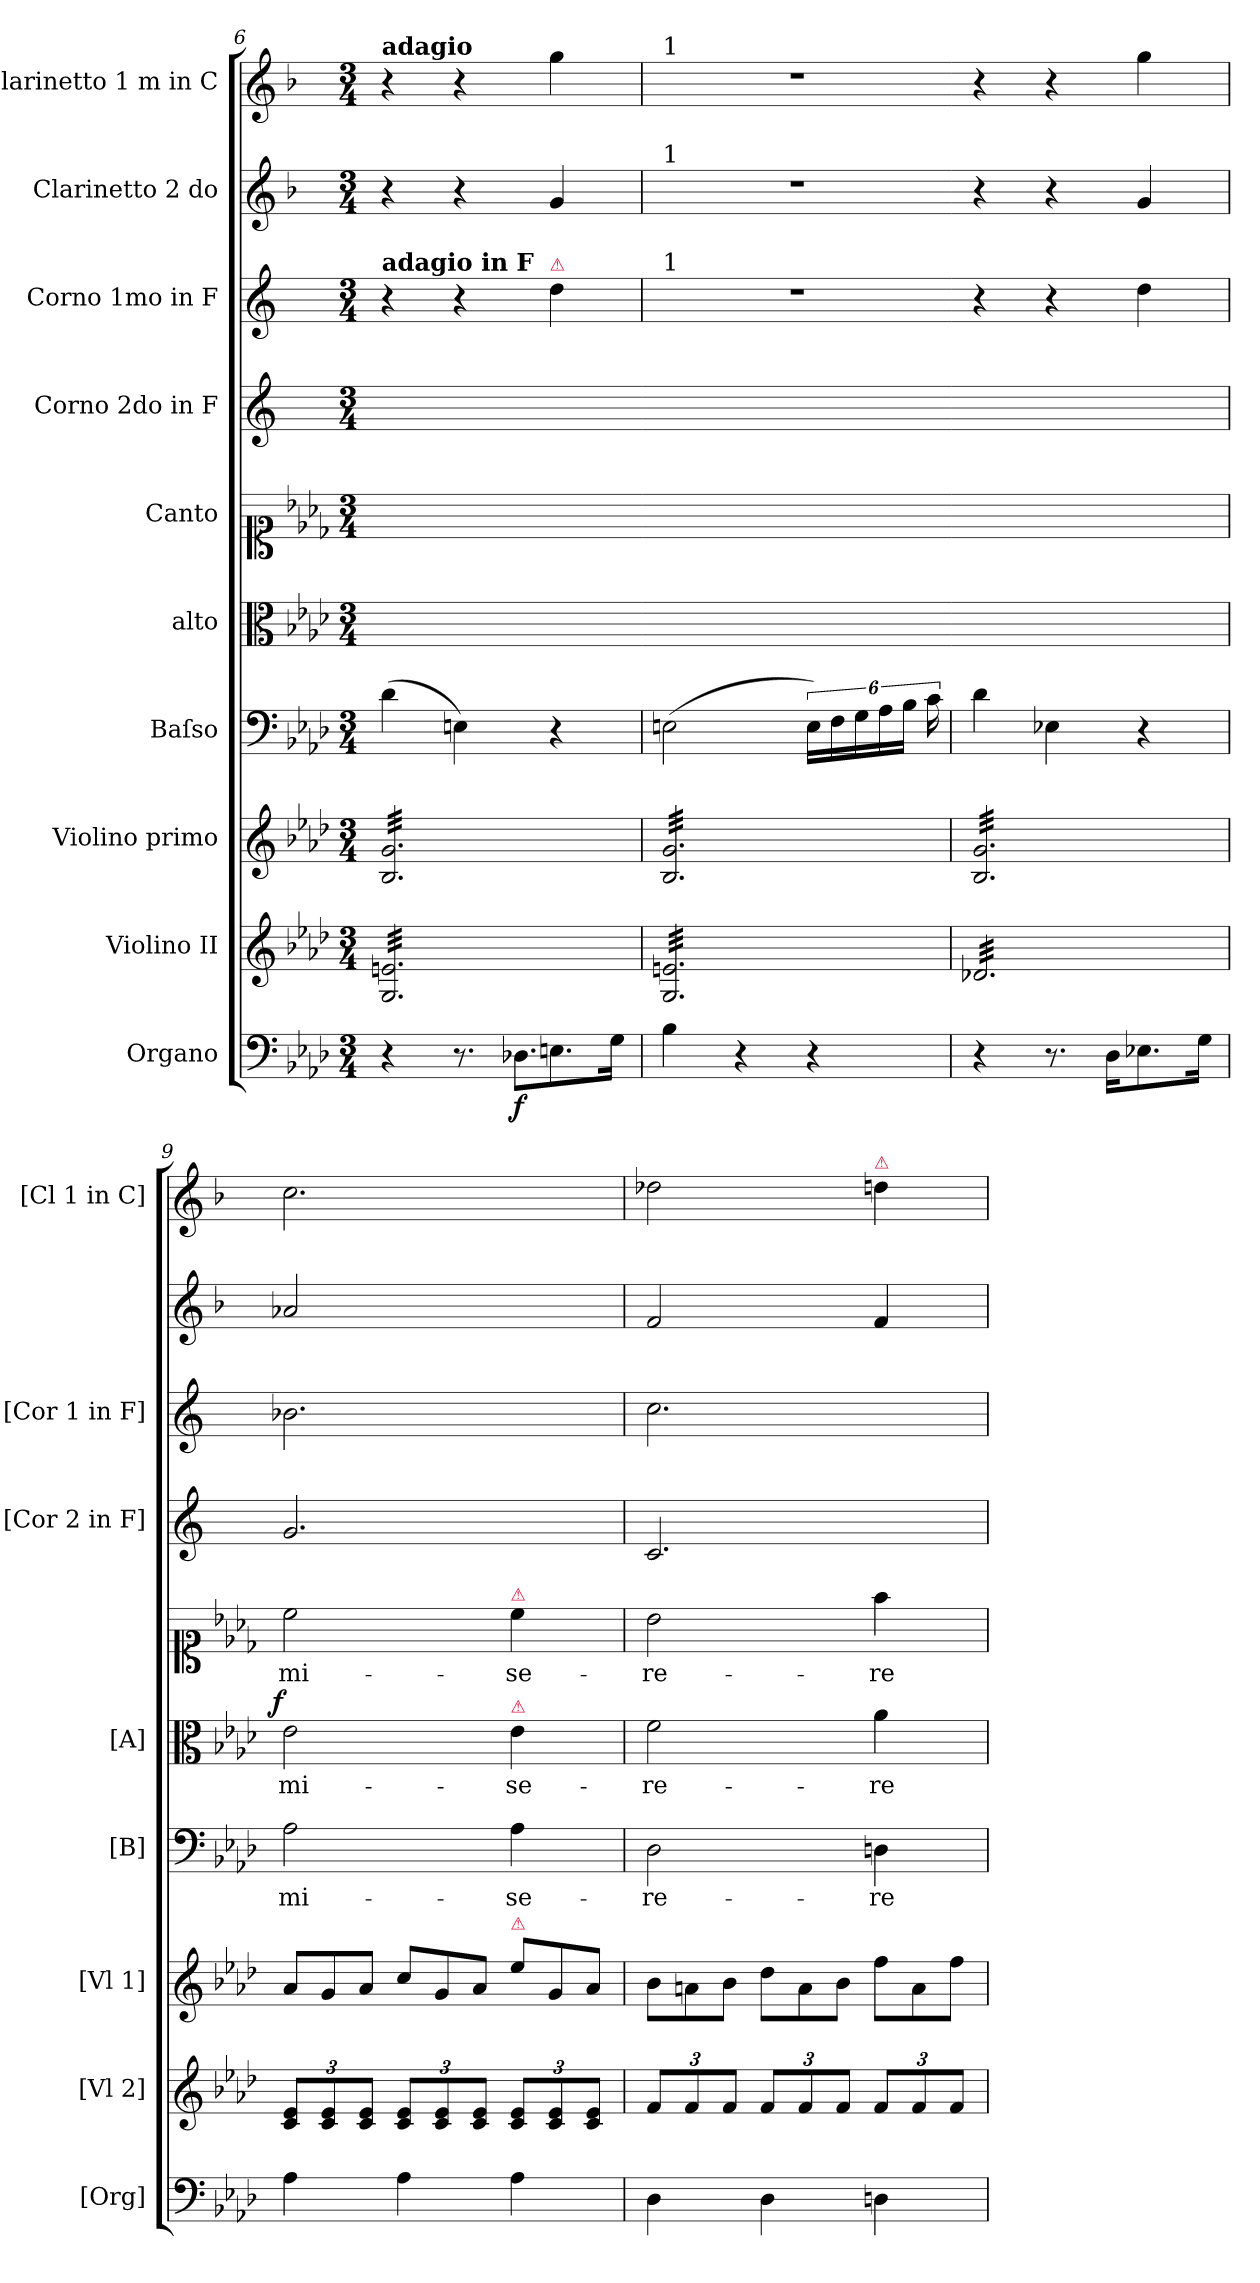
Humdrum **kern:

**kern	**dynam	**kern	**kern	**kern	**text	**kern	**text	**dynam	**kern	**text	**kern	**kern	**kern	**kern
*part10	*part10	*part9	*part8	*part7	*part7	*part6	*part6	*part6	*part5	*part5	*part4	*part3	*part2	*part1
*staff10	*staff10	*staff9	*staff8	*staff7	*staff7	*staff6	*staff6	*staff6	*staff5	*staff5	*staff4	*staff3	*staff2	*staff1
*I"Organo	*	*I"Violino II	*I"Violino primo	*I"Baſso	*	*I"alto	*	*	*I"Canto	*	*I"Corno 2do in F	*I"Corno 1mo in F	*I"Clarinetto 2 do	*I"Clarinetto 1 m in C
*I'[Org]	*	*I'[Vl 2]	*I'[Vl 1]	*I'[B]	*	*I'[A]	*	*	*	*	*I'[Cor 2 in F]	*I'[Cor 1 in F]	*	*I'[Cl 1 in C]
*clefF4	*	*clefG2	*clefG2	*clefF4	*	*clefC3	*	*	*clefC1	*	*clefG2	*clefG2	*clefG2	*clefG2
*	*	*	*	*	*	*	*	*	*	*	*ITrd4c7	*ITrd4c7	*	*
*k[b-e-a-d-]	*	*k[b-e-a-d-]	*k[b-e-a-d-]	*k[b-e-a-d-]	*	*k[b-e-a-d-]	*	*	*k[b-e-a-d-]	*	*k[b-]	*k[b-]	*k[b-]	*k[b-]
*M3/4	*	*M3/4	*M3/4	*M3/4	*	*M3/4	*	*	*M3/4	*	*M3/4	*M3/4	*M3/4	*M3/4
=6	=6	=6	=6	=6	=6	=6	=6	=6	=6	=6	=6	=6	=6	=6
!	!	!	!	!	!	!	!	!	!	!	!	!	!	!LO:TX:a:B:t=adagio
!	!	!	!	!	!	!	!	!	!	!	!	!LO:TX:a:B:t=adagio in F	!	!
*	*	*tremolo	*	*	*	*	*	*	*	*	*	*	*	*
*	*	*	*tremolo	*	*	*	*	*	*	*	*	*	*	*
4r	.	32G/ 32en/LLL	32B-/ 32g/LLL	(4d-\	.	2.ryy	.	.	2.ryy	.	2.ryy	4r	4r	4r
.	.	32G/ 32en/	32B-/ 32g/	.	.	.	.	.	.	.	.	.	.	.
.	.	32G/ 32en/	32B-/ 32g/	.	.	.	.	.	.	.	.	.	.	.
.	.	32G/ 32en/	32B-/ 32g/	.	.	.	.	.	.	.	.	.	.	.
.	.	32G/ 32en/	32B-/ 32g/	.	.	.	.	.	.	.	.	.	.	.
.	.	32G/ 32en/	32B-/ 32g/	.	.	.	.	.	.	.	.	.	.	.
.	.	32G/ 32en/	32B-/ 32g/	.	.	.	.	.	.	.	.	.	.	.
.	.	32G/ 32en/	32B-/ 32g/	.	.	.	.	.	.	.	.	.	.	.
8.r	.	32G/ 32en/	32B-/ 32g/	4En\)	.	.	.	.	.	.	.	4r	4r	4r
.	.	32G/ 32en/	32B-/ 32g/	.	.	.	.	.	.	.	.	.	.	.
.	.	32G/ 32en/	32B-/ 32g/	.	.	.	.	.	.	.	.	.	.	.
.	.	32G/ 32en/	32B-/ 32g/	.	.	.	.	.	.	.	.	.	.	.
.	.	32G/ 32en/	32B-/ 32g/	.	.	.	.	.	.	.	.	.	.	.
.	.	32G/ 32en/	32B-/ 32g/	.	.	.	.	.	.	.	.	.	.	.
!LO:N:vis=8.	!LO:DY:b	!	!	!	!	!	!	!	!	!	!	!	!	!
16D-X\L	f	32G/ 32en/	32B-/ 32g/	.	.	.	.	.	.	.	.	.	.	.
.	.	32G/ 32en/	32B-/ 32g/	.	.	.	.	.	.	.	.	.	.	.
!	!	!	!	!	!	!	!	!	!	!	!	!LO:TX:a:color=crimson:t=⚠	!	!
8.En\	.	32G/ 32en/	32B-/ 32g/	4r	.	.	.	.	.	.	.	4g\	4g/	4gg\
.	.	32G/ 32en/	32B-/ 32g/	.	.	.	.	.	.	.	.	.	.	.
.	.	32G/ 32en/	32B-/ 32g/	.	.	.	.	.	.	.	.	.	.	.
.	.	32G/ 32en/	32B-/ 32g/	.	.	.	.	.	.	.	.	.	.	.
.	.	32G/ 32en/	32B-/ 32g/	.	.	.	.	.	.	.	.	.	.	.
.	.	32G/ 32en/	32B-/ 32g/	.	.	.	.	.	.	.	.	.	.	.
16G\Jk	.	32G/ 32en/	32B-/ 32g/	.	.	.	.	.	.	.	.	.	.	.
.	.	32G/ 32en/JJJ	32B-/ 32g/JJJ	.	.	.	.	.	.	.	.	.	.	.
=7	=7	=7	=7	=7	=7	=7-	=7	=7	=7-	=7	=7-	=7	=7	=7
!	!	!	!	!	!	!	!	!	!	!	!	!	!	!LO:TX:a:t=1
!	!	!	!	!	!	!	!	!	!	!	!	!	!LO:TX:a:t=1	!
!	!	!	!	!	!	!	!	!	!	!	!	!LO:TX:a:t=1	!	!
4B-\	.	32G/ 32en/LLL	32B-/ 32g/LLL	(2En\	.	2.ryy	.	.	2.ryy	.	2.ryy	2.r	2.r	2.r
.	.	32G/ 32en/	32B-/ 32g/	.	.	.	.	.	.	.	.	.	.	.
.	.	32G/ 32en/	32B-/ 32g/	.	.	.	.	.	.	.	.	.	.	.
.	.	32G/ 32en/	32B-/ 32g/	.	.	.	.	.	.	.	.	.	.	.
.	.	32G/ 32en/	32B-/ 32g/	.	.	.	.	.	.	.	.	.	.	.
.	.	32G/ 32en/	32B-/ 32g/	.	.	.	.	.	.	.	.	.	.	.
.	.	32G/ 32en/	32B-/ 32g/	.	.	.	.	.	.	.	.	.	.	.
.	.	32G/ 32en/	32B-/ 32g/	.	.	.	.	.	.	.	.	.	.	.
4r	.	32G/ 32en/	32B-/ 32g/	.	.	.	.	.	.	.	.	.	.	.
.	.	32G/ 32en/	32B-/ 32g/	.	.	.	.	.	.	.	.	.	.	.
.	.	32G/ 32en/	32B-/ 32g/	.	.	.	.	.	.	.	.	.	.	.
.	.	32G/ 32en/	32B-/ 32g/	.	.	.	.	.	.	.	.	.	.	.
.	.	32G/ 32en/	32B-/ 32g/	.	.	.	.	.	.	.	.	.	.	.
.	.	32G/ 32en/	32B-/ 32g/	.	.	.	.	.	.	.	.	.	.	.
.	.	32G/ 32en/	32B-/ 32g/	.	.	.	.	.	.	.	.	.	.	.
.	.	32G/ 32en/	32B-/ 32g/	.	.	.	.	.	.	.	.	.	.	.
4r	.	32G/ 32en/	32B-/ 32g/	24E\LL)	.	.	.	.	.	.	.	.	.	.
.	.	32G/ 32en/	32B-/ 32g/	.	.	.	.	.	.	.	.	.	.	.
.	.	.	.	24F\	.	.	.	.	.	.	.	.	.	.
.	.	32G/ 32en/	32B-/ 32g/	.	.	.	.	.	.	.	.	.	.	.
.	.	.	.	24G\	.	.	.	.	.	.	.	.	.	.
.	.	32G/ 32en/	32B-/ 32g/	.	.	.	.	.	.	.	.	.	.	.
.	.	32G/ 32en/	32B-/ 32g/	24A-\	.	.	.	.	.	.	.	.	.	.
.	.	32G/ 32en/	32B-/ 32g/	.	.	.	.	.	.	.	.	.	.	.
.	.	.	.	24B-\JJ	.	.	.	.	.	.	.	.	.	.
.	.	32G/ 32en/	32B-/ 32g/	.	.	.	.	.	.	.	.	.	.	.
.	.	.	.	24c\	.	.	.	.	.	.	.	.	.	.
.	.	32G/ 32en/JJJ	32B-/ 32g/JJJ	.	.	.	.	.	.	.	.	.	.	.
=8	=8	=8	=8	=8	=8	=8-	=8	=8	=8-	=8	=8-	=8	=8	=8
4r	.	32d-X/LLL	32B-/ 32g/LLL	4d-\	.	2.ryy	.	.	2.ryy	.	2.ryy	4r	4r	4r
.	.	32d-X/	32B-/ 32g/	.	.	.	.	.	.	.	.	.	.	.
.	.	32d-X/	32B-/ 32g/	.	.	.	.	.	.	.	.	.	.	.
.	.	32d-X/	32B-/ 32g/	.	.	.	.	.	.	.	.	.	.	.
.	.	32d-X/	32B-/ 32g/	.	.	.	.	.	.	.	.	.	.	.
.	.	32d-X/	32B-/ 32g/	.	.	.	.	.	.	.	.	.	.	.
.	.	32d-X/	32B-/ 32g/	.	.	.	.	.	.	.	.	.	.	.
.	.	32d-X/	32B-/ 32g/	.	.	.	.	.	.	.	.	.	.	.
8.r	.	32d-X/	32B-/ 32g/	4E-X\	.	.	.	.	.	.	.	4r	4r	4r
.	.	32d-X/	32B-/ 32g/	.	.	.	.	.	.	.	.	.	.	.
.	.	32d-X/	32B-/ 32g/	.	.	.	.	.	.	.	.	.	.	.
.	.	32d-X/	32B-/ 32g/	.	.	.	.	.	.	.	.	.	.	.
.	.	32d-X/	32B-/ 32g/	.	.	.	.	.	.	.	.	.	.	.
.	.	32d-X/	32B-/ 32g/	.	.	.	.	.	.	.	.	.	.	.
16D-\KL	.	32d-X/	32B-/ 32g/	.	.	.	.	.	.	.	.	.	.	.
.	.	32d-X/	32B-/ 32g/	.	.	.	.	.	.	.	.	.	.	.
8.E-X\	.	32d-X/	32B-/ 32g/	4r	.	.	.	.	.	.	.	4g\	4g/	4gg\
.	.	32d-X/	32B-/ 32g/	.	.	.	.	.	.	.	.	.	.	.
.	.	32d-X/	32B-/ 32g/	.	.	.	.	.	.	.	.	.	.	.
.	.	32d-X/	32B-/ 32g/	.	.	.	.	.	.	.	.	.	.	.
.	.	32d-X/	32B-/ 32g/	.	.	.	.	.	.	.	.	.	.	.
.	.	32d-X/	32B-/ 32g/	.	.	.	.	.	.	.	.	.	.	.
16G\Jk	.	32d-X/	32B-/ 32g/	.	.	.	.	.	.	.	.	.	.	.
.	.	32d-X/JJJ	32B-/ 32g/JJJ	.	.	.	.	.	.	.	.	.	.	.
*	*	*	*Xtremolo	*	*	*	*	*	*	*	*	*	*	*
*	*	*Xtremolo	*	*	*	*	*	*	*	*	*	*	*	*
=9	=9	=9	=9	=9	=9	=9	=9	=9	=9	=9	=9	=9	=9	=9
*	*	*	*Xtuplet	*	*	*	*	*	*	*	*	*	*	*
!	!	!	!	!	!	!	!	!LO:DY:b:rj	!	!	!	!	!	!
4A-\	.	12c/ 12e-/L	12a-/L	2A-\	mi-	2e-\	mi-	f	2cc\	mi-	2.c/	2.e-X\	2a-X/	2.cc\
.	.	12c/ 12e-/	12g/	.	.	.	.	.	.	.	.	.	.	.
.	.	12c/ 12e-/J	12a-/J	.	.	.	.	.	.	.	.	.	.	.
4A-\	.	12c/ 12e-/L	12cc/L	.	.	.	.	.	.	.	.	.	.	.
.	.	12c/ 12e-/	12g/	.	.	.	.	.	.	.	.	.	.	.
.	.	12c/ 12e-/J	12a-/J	.	.	.	.	.	.	.	.	.	.	.
!	!	!	!	!	!	!	!	!	!LO:TX:a:color=crimson:t=⚠	!	!	!	!	!
!	!	!	!	!	!	!LO:TX:a:color=crimson:t=⚠	!	!	!	!	!	!	!	!
!	!	!	!LO:TX:a:color=crimson:t=⚠	!	!	!	!	!	!	!	!	!	!	!
4A-\	.	12c/ 12e-/L	12ee-\L	4A-\	-se-	4e-\	-se-	.	4cc\	-se-	.	.	4ryy	.
.	.	12c/ 12e-/	12g/	.	.	.	.	.	.	.	.	.	.	.
.	.	12c/ 12e-/J	12a-/J	.	.	.	.	.	.	.	.	.	.	.
=10	=10	=10	=10	=10	=10	=10	=10	=10	=10	=10	=10	=10	=10	=10
4D-\	.	12f/L	12b-\L	2D-\	-re-	2f\	-re-	.	2b-\	-re-	2.F/	2.f\	2f/	2dd-X\
.	.	12f/	12an\	.	.	.	.	.	.	.	.	.	.	.
.	.	12f/J	12b-\J	.	.	.	.	.	.	.	.	.	.	.
4D-\	.	12f/L	12dd-\L	.	.	.	.	.	.	.	.	.	.	.
.	.	12f/	12a\	.	.	.	.	.	.	.	.	.	.	.
.	.	12f/J	12b-\J	.	.	.	.	.	.	.	.	.	.	.
!	!	!	!	!	!	!	!	!	!	!	!	!	!	!LO:TX:a:color=crimson:t=⚠
4Dn\	.	12f/L	12ff\L	4Dn\	-re	4a-\	-re	.	4ff\	-re	.	.	4f/	4ddn\
.	.	12f/	12a\	.	.	.	.	.	.	.	.	.	.	.
.	.	12f/J	12ff\J	.	.	.	.	.	.	.	.	.	.	.
=	=	=	=	=	=	=	=	=	=	=	=	=	=	=
*-	*-	*-	*-	*-	*-	*-	*-	*-	*-	*-	*-	*-	*-	*-
